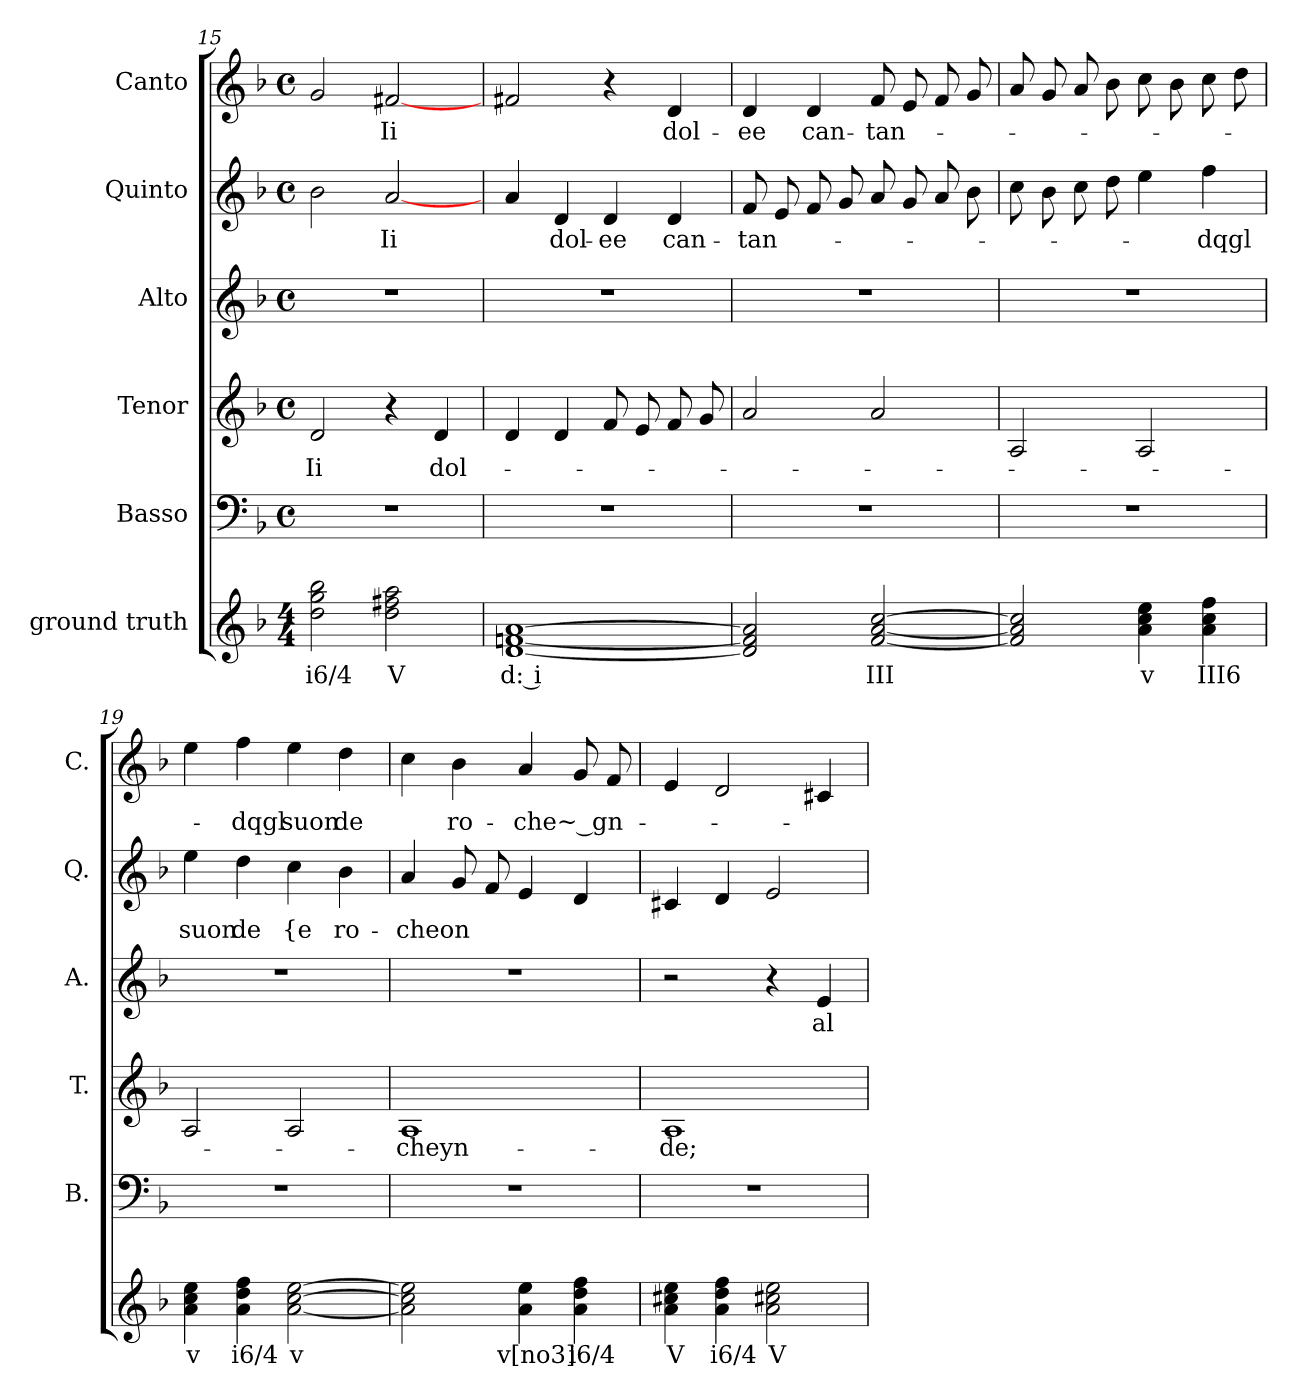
**kern	**text	**kern	**kern	**text	**kern	**text	**kern	**text	**kern	**text
*part6	*part6	*part5	*part4	*part4	*part3	*part3	*part2	*part2	*part1	*part1
*staff6	*staff6	*staff5	*staff4	*staff4	*staff3	*staff3	*staff2	*staff2	*staff1	*staff1
*I"ground truth	*	*I"Basso	*I"Tenor	*	*I"Alto	*	*I"Quinto	*	*I"Canto	*
*	*	*I'B.	*I'T.	*	*I'A.	*	*I'Q.	*	*I'C.	*
*	*	*clefF4	*clefG2	*	*clefG2	*	*clefG2	*	*clefG2	*
*k[b-]	*	*k[b-]	*k[b-]	*	*k[b-]	*	*k[b-]	*	*k[b-]	*
*	*	*F:	*F:	*	*F:	*	*F:	*	*F:	*
*M4/4	*	*M4/4	*M4/4	*	*M4/4	*	*M4/4	*	*M4/4	*
*	*	*met(c)	*met(c)	*	*met(c)	*	*met(c)	*	*met(c)	*
=15	=15	=15	=15	=15	=15	=15	=15	=15	=15	=15
2dd 2gg 2bb-	i6/4	1r	2d	-Ii	1r	.	2b-	.	2g	.
2dd 2ff#X 2aa	V	.	4r	.	.	.	[2a	-Ii	[2f#	-Ii
.	.	.	4d	-dol-	.	.	.	.	.	.
!!LO:LB:g=z
=16	=16	=16	=16	=16	=16	=16	=16	=16	=16	=16
[1d [1fn [1a	d: i	1r	4d	.	1r	.	4a	.	2f#	.
.	.	.	4d	.	.	.	4d	-dol-	.	.
.	.	.	8fL	.	.	.	4d	-ee	4r	.
.	.	.	8e	.	.	.	.	.	.	.
.	.	.	8f	.	.	.	4d	-can-	4d	-dol-
.	.	.	8g	.	.	.	.	.	.	.
=17	=17	=17	=17	=17	=17	=17	=17	=17	=17	=17
2d] 2f] 2a]	.	1r	2a	.	1r	.	8fL	-tan-	4d	-ee
.	.	.	.	.	.	.	8e	.	.	.
.	.	.	.	.	.	.	8fL	.	4d	-can-
.	.	.	.	.	.	.	8g	.	.	.
[2f [2a [2cc	III	.	2a	.	.	.	8aL	.	8fL	-tan-
.	.	.	.	.	.	.	8g	.	8e	.
.	.	.	.	.	.	.	8a	.	8f	.
.	.	.	.	.	.	.	8b-	.	8g	.
=18	=18	=18	=18	=18	=18	=18	=18	=18	=18	=18
2f] 2a] 2cc]	.	1r	2A	.	1r	.	8ccL	.	8aL	.
.	.	.	.	.	.	.	8b-	.	8g	.
.	.	.	.	.	.	.	8cc	.	8a	.
.	.	.	.	.	.	.	8dd	.	8b-	.
4a 4cc 4ee	v	.	2A	.	.	.	4ee	.	8ccL	.
.	.	.	.	.	.	.	.	.	8b-	.
4a 4cc 4ff	III6	.	.	.	.	.	4ff	-dqgl	8cc	.
.	.	.	.	.	.	.	.	.	8dd	.
=19	=19	=19	=19	=19	=19	=19	=19	=19	=19	=19
4a 4cc 4ee	v	1r	2A	.	1r	.	4ee	-suon	4ee	.
4a 4dd 4ff	i6/4	.	.	.	.	.	4dd	-de	4ff	-dqgl
[2a [2cc [2ee	v	.	2A	.	.	.	4cc	-{e	4ee	-suon
.	.	.	.	.	.	.	4b-	-ro-	4dd	-de
!!LO:PB:g=z
=20	=20	=20	=20	=20	=20	=20	=20	=20	=20	=20
2a] 2cc] 2ee]	.	1r	1A	-cheyn-	1r	.	4a	-cheon	4cc	.
.	.	.	.	.	.	.	8gL	.	4b-	-ro-
.	.	.	.	.	.	.	8f	.	.	.
4a 4ee	v[no3]	.	.	.	.	.	4e	.	4a	-che~_gn-
4a 4dd 4ff	i6/4	.	.	.	.	.	4d	.	8gL	.
.	.	.	.	.	.	.	.	.	8f	.
=21	=21	=21	=21	=21	=21	=21	=21	=21	=21	=21
4a 4cc#X 4ee	V	1r	1A	-de;	2r	.	4c#	.	4e	.
4a 4dd 4ff	i6/4	.	.	.	.	.	4d	.	2d	.
2a 2cc#X 2ee	V	.	.	.	4r	.	2e	.	.	.
.	.	.	.	.	4e	-al-	.	.	4c#	.
=	=	=	=	=	=	=	=	=	=	=
*-	*-	*-	*-	*-	*-	*-	*-	*-	*-	*-
